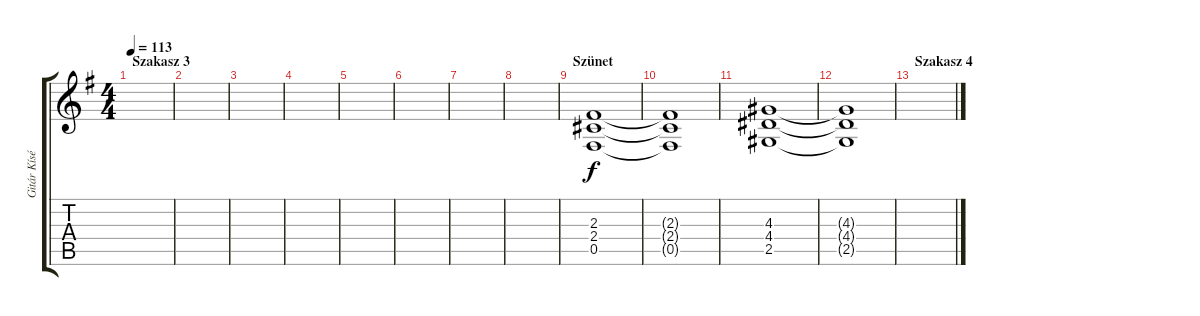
\track ("Gitár Kíséret 2" "Gitár Kísé") {instrument distortionguitar}
\staff {score tabs}
\tuning (Db4 Ab3 E3 B2 Gb2 Db2) {hide}
\ts (4 4)
\section ("" "Szakasz 3")
\tempo 113
\clef g2
\ks g
|
|
|
|
|
|
|
|
\section ("" "Szünet")
(2.3 2.4 0.5).1 |
(2.3{t} 2.4{t} 0.5{t}).1 |
(4.3 4.4 2.5).1 |
(4.3{t} 4.4{t} 2.5{t}).1 |
\section ("" "Szakasz 4")
